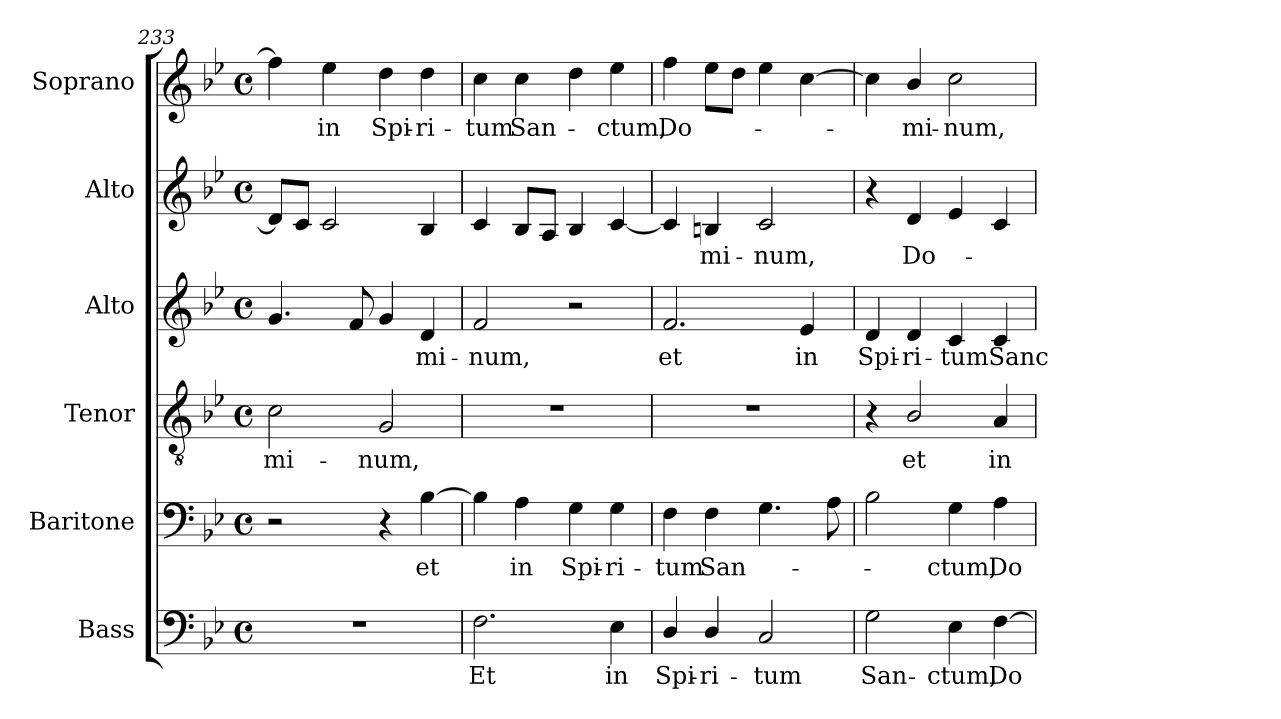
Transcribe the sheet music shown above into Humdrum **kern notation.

**kern	**text	**kern	**text	**kern	**text	**kern	**text	**kern	**text	**kern	**text
*part6	*part6	*part5	*part5	*part4	*part4	*part3	*part3	*part2	*part2	*part1	*part1
*staff6	*staff6	*staff5	*staff5	*staff4	*staff4	*staff3	*staff3	*staff2	*staff2	*staff1	*staff1
*I"Bass	*	*I"Baritone	*	*I"Tenor	*	*I"Alto	*	*I"Alto	*	*I"Soprano	*
*I'B.	*	*I'Bar.	*	*I'T.	*	*I'A.	*	*I'A.	*	*I'S.	*
*clefF4	*	*clefF4	*	*clefGv2	*	*clefG2	*	*clefG2	*	*clefG2	*
*	*	*	*	*ITrd7c12	*	*	*	*	*	*	*
*k[b-e-]	*	*k[b-e-]	*	*k[b-e-]	*	*k[b-e-]	*	*k[b-e-]	*	*k[b-e-]	*
*B-:	*	*B-:	*	*B-:	*	*B-:	*	*B-:	*	*B-:	*
*M4/4	*	*M4/4	*	*M4/4	*	*M4/4	*	*M4/4	*	*M4/4	*
*met(c)	*	*met(c)	*	*met(c)	*	*met(c)	*	*met(c)	*	*met(c)	*
=233	=233	=233	=233	=233	=233	=233	=233	=233	=233	=233	=233
!	!	!	!	!	!LO:LY:b:color=#000000	!	!	!	!	!	!
1r	.	2r	.	2Ci\	-mi-	4.gi/	.	8di/L]	.	4ffi\]	.
.	.	.	.	.	.	.	.	8ci/J	.	.	.
!	!	!	!	!	!	!	!	!	!	!	!LO:LY:b:color=#000000
.	.	.	.	.	.	.	.	2ci/	.	4ee-i\	in
.	.	.	.	.	.	8fi/	.	.	.	.	.
!	!	!	!	!	!LO:LY:b:color=#000000	!	!	!	!	!	!
!	!	!	!	!	!	!	!	!	!	!	!LO:LY:b:color=#000000
.	.	4r	.	2GGi/	-num,	4gi/	.	.	.	4ddi\	Spi-
!	!	!	!LO:LY:b:color=#000000	!	!	!	!	!	!	!	!
!	!	!	!	!	!	!	!LO:LY:b:color=#000000	!	!	!	!
!	!	!	!	!	!	!	!	!	!	!	!LO:LY:b:color=#000000
.	.	[4B-i\	et	.	.	4di/	-mi-	4B-i/	.	4ddi\	-ri-
!!LO:PB:g=z
=234	=234	=234	=234	=234	=234	=234	=234	=234	=234	=234	=234
!	!LO:LY:b:color=#000000	!	!	!	!	!	!	!	!	!	!
!	!	!	!	!	!	!	!LO:LY:b:color=#000000	!	!	!	!
!	!	!	!	!	!	!	!	!	!	!	!LO:LY:b:color=#000000
2.Fi\	Et	4B-i\]	.	1r	.	2fi/	-num,	4ci/	.	4cci\	-tum
!	!	!	!LO:LY:b:color=#000000	!	!	!	!	!	!	!	!
!	!	!	!	!	!	!	!	!	!	!	!LO:LY:b:color=#000000
.	.	4Ai\	in	.	.	.	.	8B-i/L	.	4cci\	San-
.	.	.	.	.	.	.	.	8Ai/J	.	.	.
!	!	!	!LO:LY:b:color=#000000	!	!	!	!	!	!	!	!
.	.	4Gi\	Spi-	.	.	2r	.	4B-i/	.	4ddi\	.
!	!LO:LY:b:color=#000000	!	!	!	!	!	!	!	!	!	!
!	!	!	!LO:LY:b:color=#000000	!	!	!	!	!	!	!	!
!	!	!	!	!	!	!	!	!	!	!	!LO:LY:b:color=#000000
4E-i\	in	4Gi\	-ri-	.	.	.	.	[4ci/	.	4ee-i\	-ctum,
=235	=235	=235	=235	=235	=235	=235	=235	=235	=235	=235	=235
!	!LO:LY:b:color=#000000	!	!	!	!	!	!	!	!	!	!
!	!	!	!LO:LY:b:color=#000000	!	!	!	!	!	!	!	!
!	!	!	!	!	!	!	!LO:LY:b:color=#000000	!	!	!	!
!	!	!	!	!	!	!	!	!	!	!	!LO:LY:b:color=#000000
4Di/	Spi-	4Fi\	-tum	1r	.	2.fi/	et	4ci/]	.	4ffi\	Do-
!	!LO:LY:b:color=#000000	!	!	!	!	!	!	!	!	!	!
!	!	!	!LO:LY:b:color=#000000	!	!	!	!	!	!	!	!
!	!	!	!	!	!	!	!	!	!LO:LY:b:color=#000000	!	!
4Di/	-ri-	4Fi\	San-	.	.	.	.	4Bi/	-mi-	8ee-i\L	.
.	.	.	.	.	.	.	.	.	.	8ddi\J	.
!	!LO:LY:b:color=#000000	!	!	!	!	!	!	!	!	!	!
!	!	!	!	!	!	!	!	!	!LO:LY:b:color=#000000	!	!
2Ci/	-tum	4.Gi\	.	.	.	.	.	2ci/	-num,	4ee-i\	.
!	!	!	!	!	!	!	!LO:LY:b:color=#000000	!	!	!	!
.	.	.	.	.	.	4e-i/	in	.	.	[4cci\	.
.	.	8Ai\	.	.	.	.	.	.	.	.	.
=236	=236	=236	=236	=236	=236	=236	=236	=236	=236	=236	=236
!	!LO:LY:b:color=#000000	!	!	!	!	!	!	!	!	!	!
!	!	!	!	!	!	!	!LO:LY:b:color=#000000	!	!	!	!
2Gi\	San-	2B-i\	.	4r	.	4di/	Spi-	4r	.	4cci\]	.
!	!	!	!	!	!LO:LY:b:color=#000000	!	!	!	!	!	!
!	!	!	!	!	!	!	!LO:LY:b:color=#000000	!	!	!	!
!	!	!	!	!	!	!	!	!	!LO:LY:b:color=#000000	!	!
!	!	!	!	!	!	!	!	!	!	!	!LO:LY:b:color=#000000
.	.	.	.	2BB-i/	et	4di/	-ri-	4di/	Do-	4b-i/	-mi-
!	!LO:LY:b:color=#000000	!	!	!	!	!	!	!	!	!	!
!	!	!	!LO:LY:b:color=#000000	!	!	!	!	!	!	!	!
!	!	!	!	!	!	!	!LO:LY:b:color=#000000	!	!	!	!
!	!	!	!	!	!	!	!	!	!	!	!LO:LY:b:color=#000000
4E-i\	-ctum,	4Gi\	-ctum,	.	.	4ci/	-tum	4e-i/	.	2cci\	-num,
!	!LO:LY:b:color=#000000	!	!	!	!	!	!	!	!	!	!
!	!	!	!LO:LY:b:color=#000000	!	!	!	!	!	!	!	!
!	!	!	!	!	!LO:LY:b:color=#000000	!	!	!	!	!	!
!	!	!	!	!	!	!	!LO:LY:b:color=#000000	!	!	!	!
[4Fi\	Do-	4Ai\	Do-	4AAi/	in	4ci/	Sanc-	4ci/	.	.	.
=	=	=	=	=	=	=	=	=	=	=	=
*-	*-	*-	*-	*-	*-	*-	*-	*-	*-	*-	*-
